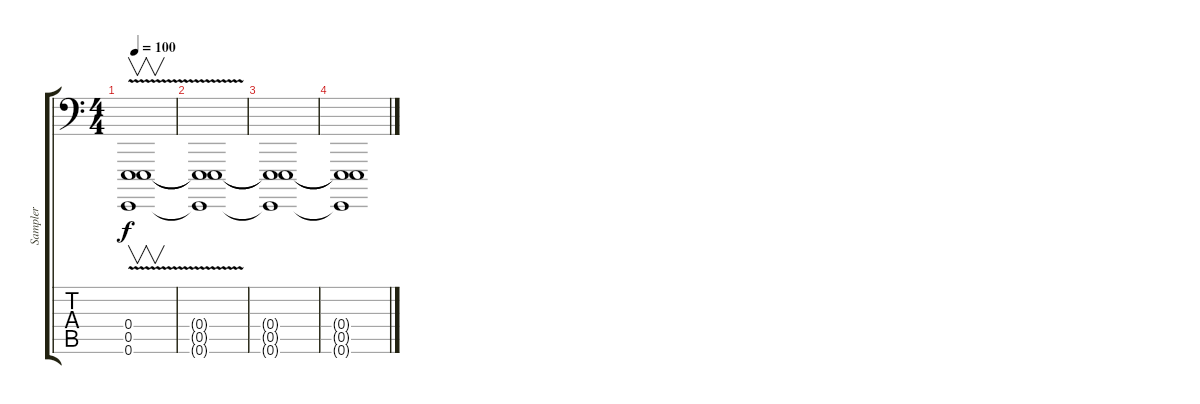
\track ("Sampler" "Sampler") {instrument clarinet}
\staff {score tabs}
\tuning (E4 B3 G3 E1 E0 E-1) {hide}
\ts (4 4)
\tempo 100
\clef f4
\ks c
(0.4{v} 0.5{v} 0.6{v}).1{v dy f volume 13 instrument clarinet} |
(0.4{t} 0.5{t} 0.6{t}).1 |
(0.4{t} 0.5{t} 0.6{t}).1 |
(0.4{t} 0.5{t} 0.6{t}).1{volume 0}
